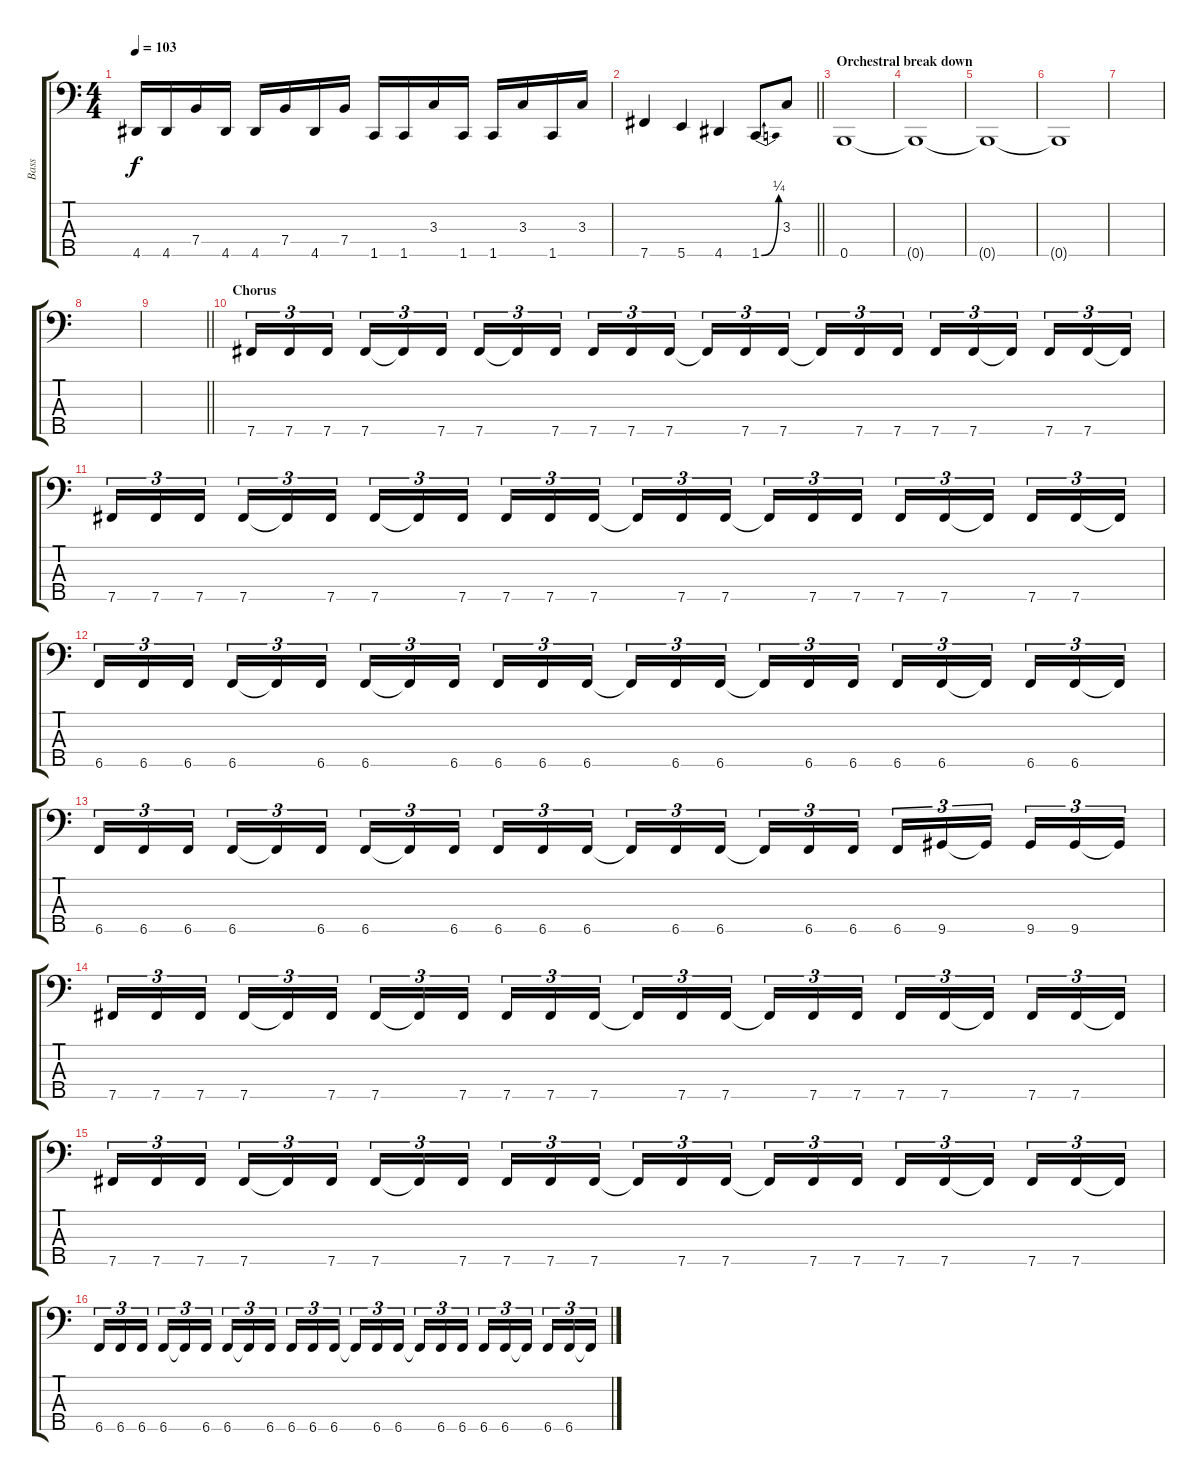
\track ("Bass" "Bass") {instrument electricbassfinger}
\staff {score tabs}
\tuning (G2 D2 A1 E1 B0) {hide}
\ts (4 4)
\tempo 103
\clef f4
\ks c
4.5.16{dy f} 4.5.16 7.4.16 4.5.16 4.5.16 7.4.16 4.5.16 7.4.16 1.5.16 1.5.16 3.3.16 1.5.16 1.5.16 3.3.16 1.5.16 3.3.16 |
\barLineRight lightlight
7.5.4 5.5.4 4.5.4 1.5{be (bend 0 0 60 1)}.8 3.3.8 |
\section ("" "Orchestral break down")
0.5.1 |
0.5{t}.1 |
0.5{t}.1 |
0.5{t}.1 |
|
|
\barLineRight lightlight
|
\section ("" "Chorus")
7.5.16{tu (3 2)} 7.5.16{tu (3 2)} 7.5.16{tu (3 2) beam splitsecondary} 7.5.16{tu (3 2)} 7.5{t}.16{tu (3 2)} 7.5.16{tu (3 2)} 7.5.16{tu (3 2)} 7.5{t}.16{tu (3 2)} 7.5.16{tu (3 2) beam splitsecondary} 7.5.16{tu (3 2)} 7.5.16{tu (3 2)} 7.5.16{tu (3 2)} 7.5{t}.16{tu (3 2)} 7.5.16{tu (3 2)} 7.5.16{tu (3 2) beam splitsecondary} 7.5{t}.16{tu (3 2)} 7.5.16{tu (3 2)} 7.5.16{tu (3 2)} 7.5.16{tu (3 2)} 7.5.16{tu (3 2)} 7.5{t}.16{tu (3 2) beam splitsecondary} 7.5.16{tu (3 2)} 7.5.16{tu (3 2)} 7.5{t}.16{tu (3 2)} |
7.5.16{tu (3 2)} 7.5.16{tu (3 2)} 7.5.16{tu (3 2) beam splitsecondary} 7.5.16{tu (3 2)} 7.5{t}.16{tu (3 2)} 7.5.16{tu (3 2)} 7.5.16{tu (3 2)} 7.5{t}.16{tu (3 2)} 7.5.16{tu (3 2) beam splitsecondary} 7.5.16{tu (3 2)} 7.5.16{tu (3 2)} 7.5.16{tu (3 2)} 7.5{t}.16{tu (3 2)} 7.5.16{tu (3 2)} 7.5.16{tu (3 2) beam splitsecondary} 7.5{t}.16{tu (3 2)} 7.5.16{tu (3 2)} 7.5.16{tu (3 2)} 7.5.16{tu (3 2)} 7.5.16{tu (3 2)} 7.5{t}.16{tu (3 2) beam splitsecondary} 7.5.16{tu (3 2)} 7.5.16{tu (3 2)} 7.5{t}.16{tu (3 2)} |
6.5.16{tu (3 2)} 6.5.16{tu (3 2)} 6.5.16{tu (3 2) beam splitsecondary} 6.5.16{tu (3 2)} 6.5{t}.16{tu (3 2)} 6.5.16{tu (3 2)} 6.5.16{tu (3 2)} 6.5{t}.16{tu (3 2)} 6.5.16{tu (3 2) beam splitsecondary} 6.5.16{tu (3 2)} 6.5.16{tu (3 2)} 6.5.16{tu (3 2)} 6.5{t}.16{tu (3 2)} 6.5.16{tu (3 2)} 6.5.16{tu (3 2) beam splitsecondary} 6.5{t}.16{tu (3 2)} 6.5.16{tu (3 2)} 6.5.16{tu (3 2)} 6.5.16{tu (3 2)} 6.5.16{tu (3 2)} 6.5{t}.16{tu (3 2) beam splitsecondary} 6.5.16{tu (3 2)} 6.5.16{tu (3 2)} 6.5{t}.16{tu (3 2)} |
6.5.16{tu (3 2)} 6.5.16{tu (3 2)} 6.5.16{tu (3 2) beam splitsecondary} 6.5.16{tu (3 2)} 6.5{t}.16{tu (3 2)} 6.5.16{tu (3 2)} 6.5.16{tu (3 2)} 6.5{t}.16{tu (3 2)} 6.5.16{tu (3 2) beam splitsecondary} 6.5.16{tu (3 2)} 6.5.16{tu (3 2)} 6.5.16{tu (3 2)} 6.5{t}.16{tu (3 2)} 6.5.16{tu (3 2)} 6.5.16{tu (3 2) beam splitsecondary} 6.5{t}.16{tu (3 2)} 6.5.16{tu (3 2)} 6.5.16{tu (3 2)} 6.5.16{tu (3 2)} 9.5.16{tu (3 2)} 9.5{t}.16{tu (3 2) beam splitsecondary} 9.5.16{tu (3 2)} 9.5.16{tu (3 2)} 9.5{t}.16{tu (3 2)} |
7.5.16{tu (3 2)} 7.5.16{tu (3 2)} 7.5.16{tu (3 2) beam splitsecondary} 7.5.16{tu (3 2)} 7.5{t}.16{tu (3 2)} 7.5.16{tu (3 2)} 7.5.16{tu (3 2)} 7.5{t}.16{tu (3 2)} 7.5.16{tu (3 2) beam splitsecondary} 7.5.16{tu (3 2)} 7.5.16{tu (3 2)} 7.5.16{tu (3 2)} 7.5{t}.16{tu (3 2)} 7.5.16{tu (3 2)} 7.5.16{tu (3 2) beam splitsecondary} 7.5{t}.16{tu (3 2)} 7.5.16{tu (3 2)} 7.5.16{tu (3 2)} 7.5.16{tu (3 2)} 7.5.16{tu (3 2)} 7.5{t}.16{tu (3 2) beam splitsecondary} 7.5.16{tu (3 2)} 7.5.16{tu (3 2)} 7.5{t}.16{tu (3 2)} |
7.5.16{tu (3 2)} 7.5.16{tu (3 2)} 7.5.16{tu (3 2) beam splitsecondary} 7.5.16{tu (3 2)} 7.5{t}.16{tu (3 2)} 7.5.16{tu (3 2)} 7.5.16{tu (3 2)} 7.5{t}.16{tu (3 2)} 7.5.16{tu (3 2) beam splitsecondary} 7.5.16{tu (3 2)} 7.5.16{tu (3 2)} 7.5.16{tu (3 2)} 7.5{t}.16{tu (3 2)} 7.5.16{tu (3 2)} 7.5.16{tu (3 2) beam splitsecondary} 7.5{t}.16{tu (3 2)} 7.5.16{tu (3 2)} 7.5.16{tu (3 2)} 7.5.16{tu (3 2)} 7.5.16{tu (3 2)} 7.5{t}.16{tu (3 2) beam splitsecondary} 7.5.16{tu (3 2)} 7.5.16{tu (3 2)} 7.5{t}.16{tu (3 2)} |
6.5.16{tu (3 2)} 6.5.16{tu (3 2)} 6.5.16{tu (3 2) beam splitsecondary} 6.5.16{tu (3 2)} 6.5{t}.16{tu (3 2)} 6.5.16{tu (3 2)} 6.5.16{tu (3 2)} 6.5{t}.16{tu (3 2)} 6.5.16{tu (3 2) beam splitsecondary} 6.5.16{tu (3 2)} 6.5.16{tu (3 2)} 6.5.16{tu (3 2)} 6.5{t}.16{tu (3 2)} 6.5.16{tu (3 2)} 6.5.16{tu (3 2) beam splitsecondary} 6.5{t}.16{tu (3 2)} 6.5.16{tu (3 2)} 6.5.16{tu (3 2)} 6.5.16{tu (3 2)} 6.5.16{tu (3 2)} 6.5{t}.16{tu (3 2) beam splitsecondary} 6.5.16{tu (3 2)} 6.5.16{tu (3 2)} 6.5{t}.16{tu (3 2)}
